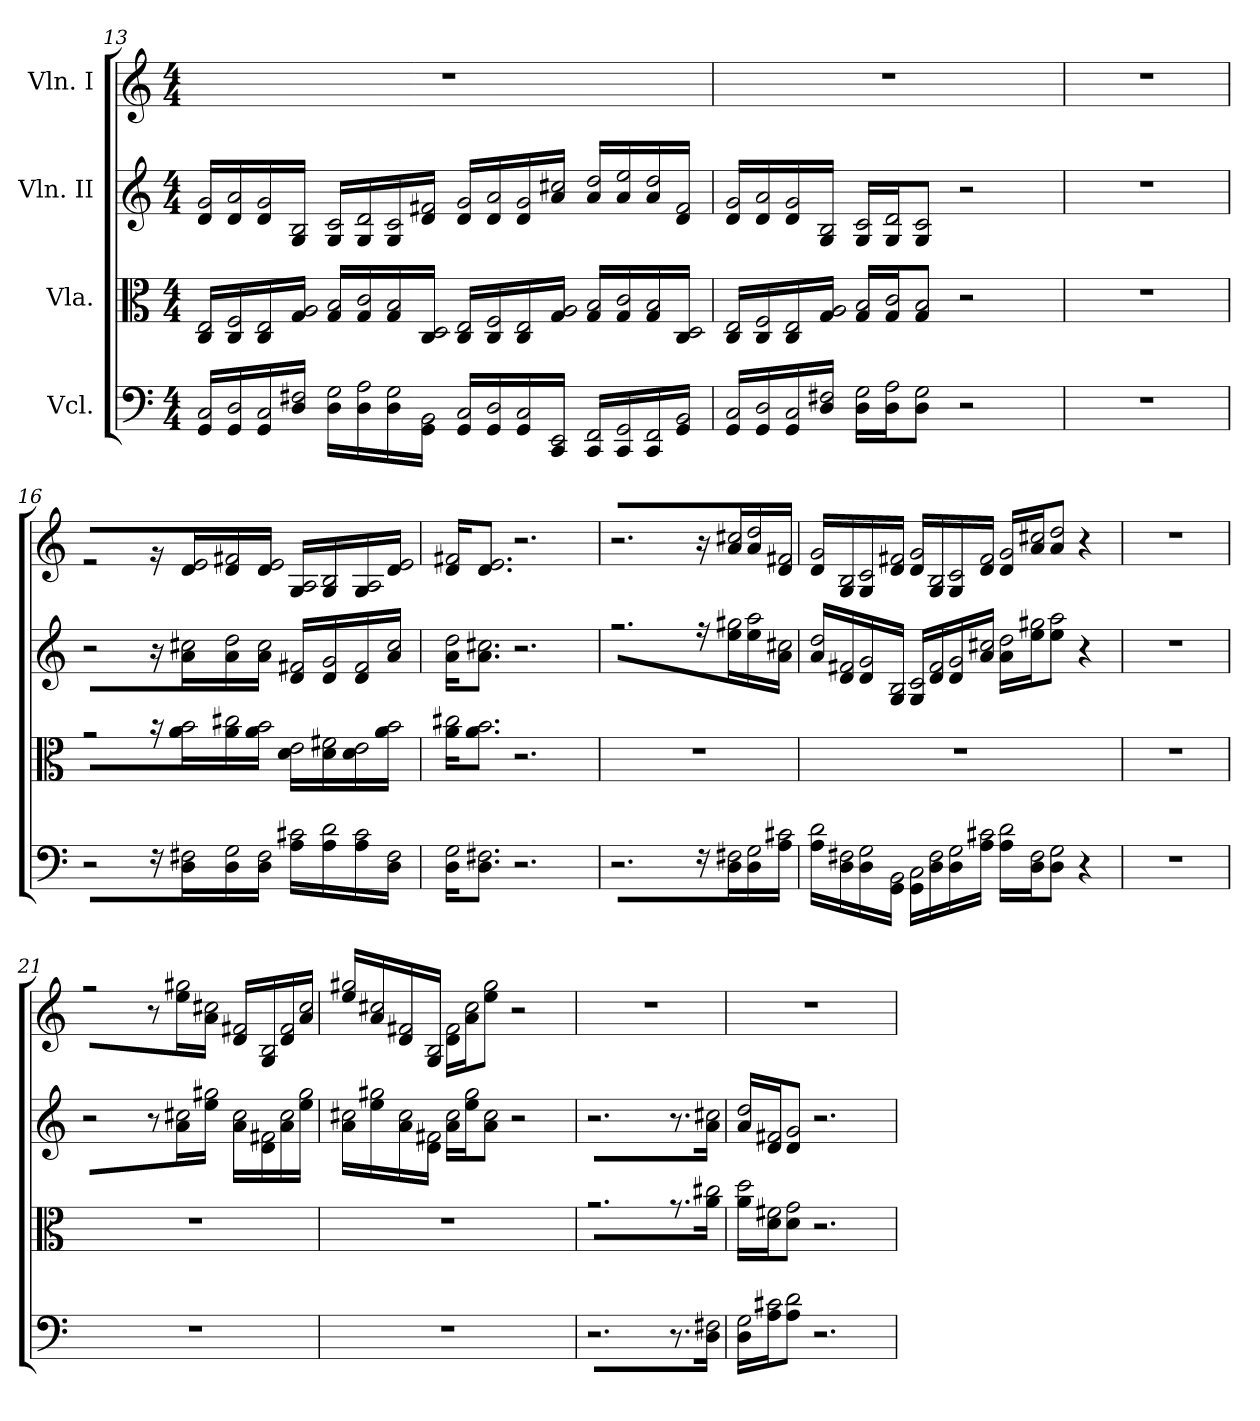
**kern	**kern	**kern	**kern
*part4	*part3	*part2	*part1
*staff4	*staff3	*staff2	*staff1
*I"Vcl.	*I"Vla.	*I"Vln. II	*I"Vln. I
*clefF4	*clefC3	*clefG2	*clefG2
*k[]	*k[]	*k[]	*k[]
*C:	*C:	*C:	*C:
*M4/4	*M4/4	*M4/4	*M4/4
=13	=13	=13	=13
!LO:N:n=2:head=open	!LO:N:n=2:head=open	!LO:N:n=2:head=open	!
16GG 16CLL	16C 16ELL	16d 16gLL	1r
!LO:N:n=2:head=open	!LO:N:n=2:head=open	!LO:N:n=2:head=open	!
16GG 16D	16C 16F	16d 16a	.
!LO:N:n=2:head=open	!LO:N:n=2:head=open	!LO:N:n=2:head=open	!
16GG 16C	16C 16E	16d 16g	.
!LO:N:n=2:head=open	!LO:N:n=2:head=open	!LO:N:n=2:head=open	!
16D 16F#XJJ	16G 16AJJ	16G 16BJJ	.
!LO:N:n=2:head=open	!LO:N:n=2:head=open	!LO:N:n=2:head=open	!
16D 16GLL	16G 16BLL	16G 16cLL	.
!LO:N:n=2:head=open	!LO:N:n=2:head=open	!LO:N:n=2:head=open	!
16D 16A	16G 16c	16G 16d	.
!LO:N:n=2:head=open	!LO:N:n=2:head=open	!LO:N:n=2:head=open	!
16D 16G	16G 16B	16G 16c	.
!LO:N:n=2:head=open	!LO:N:n=2:head=open	!LO:N:n=2:head=open	!
16GG 16BBJJ	16C 16DJJ	16d 16f#XJJ	.
!LO:N:n=2:head=open	!LO:N:n=2:head=open	!LO:N:n=2:head=open	!
16GG 16CLL	16C 16ELL	16d 16gLL	.
!LO:N:n=2:head=open	!LO:N:n=2:head=open	!LO:N:n=2:head=open	!
16GG 16D	16C 16F	16d 16a	.
!LO:N:n=2:head=open	!LO:N:n=2:head=open	!LO:N:n=2:head=open	!
16GG 16C	16C 16E	16d 16g	.
!LO:N:n=2:head=open	!LO:N:n=2:head=open	!LO:N:n=2:head=open	!
16CC 16EEJJ	16G 16AJJ	16a 16cc#XJJ	.
!LO:N:n=2:head=open	!LO:N:n=2:head=open	!LO:N:n=2:head=open	!
16CC 16FFLL	16G 16BLL	16a 16ddLL	.
!LO:N:n=2:head=open	!LO:N:n=2:head=open	!LO:N:n=2:head=open	!
16CC 16GG	16G 16c	16a 16ee	.
!LO:N:n=2:head=open	!LO:N:n=2:head=open	!LO:N:n=2:head=open	!
16CC 16FF	16G 16B	16a 16dd	.
!LO:N:n=2:head=open	!LO:N:n=2:head=open	!LO:N:n=2:head=open	!
16GG 16BBJJ	16C 16DJJ	16d 16f#JJ	.
=14	=14	=14	=14
!LO:N:n=2:head=open	!LO:N:n=2:head=open	!LO:N:n=2:head=open	!
16GG 16CLL	16C 16ELL	16d 16gLL	1r
!LO:N:n=2:head=open	!LO:N:n=2:head=open	!LO:N:n=2:head=open	!
16GG 16D	16C 16F	16d 16a	.
!LO:N:n=2:head=open	!LO:N:n=2:head=open	!LO:N:n=2:head=open	!
16GG 16C	16C 16E	16d 16g	.
!LO:N:n=2:head=open	!LO:N:n=2:head=open	!LO:N:n=2:head=open	!
16D 16F#XJJ	16G 16AJJ	16G 16BJJ	.
!LO:N:n=2:head=open	!LO:N:n=2:head=open	!LO:N:n=2:head=open	!
16D 16GLL	16G 16BLL	16G 16cLL	.
!LO:N:n=2:head=open	!LO:N:n=2:head=open	!LO:N:n=2:head=open	!
16D 16AJ	16G 16cJ	16G 16dJ	.
!LO:N:n=2:head=open	!LO:N:n=2:head=open	!LO:N:n=2:head=open	!
8D 8GJ	8G 8BJ	8G 8cJ	.
2r	2r	2r	.
=15	=15	=15	=15
1r	1r	1r	1r
=16	=16	=16	=16
2r	2r	2r	2r
16r	16r	16r	16r
!LO:N:n=2:head=open	!LO:N:n=2:head=open	!LO:N:n=2:head=open	!LO:N:n=2:head=open
16D 16F#X	16a 16b	16a 16cc#X	16d 16e
!LO:N:n=2:head=open	!LO:N:n=2:head=open	!LO:N:n=2:head=open	!LO:N:n=2:head=open
16D 16G	16a 16cc#X	16a 16dd	16d 16f#X
!LO:N:n=2:head=open	!LO:N:n=2:head=open	!LO:N:n=2:head=open	!LO:N:n=2:head=open
16D 16F#JJ	16a 16bJJ	16a 16cc#JJ	16d 16eJJ
!LO:N:n=2:head=open	!LO:N:n=2:head=open	!LO:N:n=2:head=open	!LO:N:n=2:head=open
16A 16c#XLL	16d 16eLL	16d 16f#XLL	16G 16ALL
!LO:N:n=2:head=open	!LO:N:n=2:head=open	!LO:N:n=2:head=open	!LO:N:n=2:head=open
16A 16d	16d 16f#X	16d 16g	16G 16B
!LO:N:n=2:head=open	!LO:N:n=2:head=open	!LO:N:n=2:head=open	!LO:N:n=2:head=open
16A 16c#	16d 16e	16d 16f#	16G 16A
!LO:N:n=2:head=open	!LO:N:n=2:head=open	!LO:N:n=2:head=open	!LO:N:n=2:head=open
16D 16F#JJ	16a 16bJJ	16a 16cc#JJ	16d 16eJJ
=17	=17	=17	=17
!LO:N:n=2:head=open	!LO:N:n=2:head=open	!LO:N:n=2:head=open	!LO:N:n=2:head=open
16D 16GKL	16a 16cc#XKL	16a 16ddKL	16d 16f#XKL
!LO:N:n=2:head=open	!LO:N:n=2:head=open	!LO:N:n=2:head=open	!LO:N:n=2:head=open
8.D 8.F#XJ	8.a 8.bJ	8.a 8.cc#XJ	8.d 8.eJ
2.r	2.r	2.r	2.r
=18	=18	=18	=18
2.r	1r	2.r	2.r
16r	.	16r	16r
!LO:N:n=2:head=open	!	!LO:N:n=2:head=open	!LO:N:n=2:head=open
16D 16F#X	.	16ee 16gg#X	16a 16cc#X
!LO:N:n=2:head=open	!	!LO:N:n=2:head=open	!LO:N:n=2:head=open
16D 16G	.	16ee 16aa	16a 16dd
!LO:N:n=2:head=open	!	!LO:N:n=2:head=open	!LO:N:n=2:head=open
16A 16c#XJJ	.	16a 16cc#XJJ	16d 16f#XJJ
=19	=19	=19	=19
!LO:N:n=2:head=open	!	!LO:N:n=2:head=open	!LO:N:n=2:head=open
16A 16dLL	1r	16a 16ddLL	16d 16gLL
!LO:N:n=2:head=open	!	!LO:N:n=2:head=open	!LO:N:n=2:head=open
16D 16F#X	.	16d 16f#X	16G 16B
!LO:N:n=2:head=open	!	!LO:N:n=2:head=open	!LO:N:n=2:head=open
16D 16G	.	16d 16g	16G 16c
!LO:N:n=2:head=open	!	!LO:N:n=2:head=open	!LO:N:n=2:head=open
16GG 16BBJJ	.	16G 16BJJ	16d 16f#XJJ
!LO:N:n=2:head=open	!	!LO:N:n=2:head=open	!LO:N:n=2:head=open
16GG 16CLL	.	16G 16cLL	16d 16gLL
!LO:N:n=2:head=open	!	!LO:N:n=2:head=open	!LO:N:n=2:head=open
16D 16F#	.	16d 16f#	16G 16B
!LO:N:n=2:head=open	!	!LO:N:n=2:head=open	!LO:N:n=2:head=open
16D 16G	.	16d 16g	16G 16c
!LO:N:n=2:head=open	!	!LO:N:n=2:head=open	!LO:N:n=2:head=open
16A 16c#XJJ	.	16a 16cc#XJJ	16d 16f#JJ
!LO:N:n=2:head=open	!	!LO:N:n=2:head=open	!LO:N:n=2:head=open
16A 16dLL	.	16a 16ddLL	16d 16gLL
!LO:N:n=2:head=open	!	!LO:N:n=2:head=open	!LO:N:n=2:head=open
16D 16F#J	.	16ee 16gg#XJ	16a 16cc#XJ
!LO:N:n=2:head=open	!	!LO:N:n=2:head=open	!LO:N:n=2:head=open
8D 8GJ	.	8ee 8aaJ	8a 8ddJ
4r	.	4r	4r
=20	=20	=20	=20
1r	1r	1r	1r
=21	=21	=21	=21
1r	1r	2r	2r
.	.	8r	8r
!	!	!LO:N:n=2:head=open	!LO:N:n=2:head=open
.	.	16a 16cc#X	16ee 16gg#X
!	!	!LO:N:n=2:head=open	!LO:N:n=2:head=open
.	.	16ee 16gg#XJJ	16a 16cc#XJJ
!	!	!LO:N:n=2:head=open	!LO:N:n=2:head=open
.	.	16a 16cc#LL	16d 16f#XLL
!	!	!LO:N:n=2:head=open	!LO:N:n=2:head=open
.	.	16d 16f#X	16G 16B
!	!	!LO:N:n=2:head=open	!LO:N:n=2:head=open
.	.	16a 16cc#	16d 16f#
!	!	!LO:N:n=2:head=open	!LO:N:n=2:head=open
.	.	16ee 16gg#JJ	16a 16cc#JJ
=22	=22	=22	=22
!	!	!LO:N:n=2:head=open	!LO:N:n=2:head=open
1r	1r	16a 16cc#XLL	16ee 16gg#XLL
!	!	!LO:N:n=2:head=open	!LO:N:n=2:head=open
.	.	16ee 16gg#X	16a 16cc#X
!	!	!LO:N:n=2:head=open	!LO:N:n=2:head=open
.	.	16a 16cc#	16d 16f#X
!	!	!LO:N:n=2:head=open	!LO:N:n=2:head=open
.	.	16d 16f#XJJ	16G 16BJJ
!	!	!LO:N:n=2:head=open	!LO:N:n=2:head=open
.	.	16a 16cc#LL	16d 16f#LL
!	!	!LO:N:n=2:head=open	!LO:N:n=2:head=open
.	.	16ee 16gg#J	16a 16cc#J
!	!	!LO:N:n=2:head=open	!LO:N:n=2:head=open
.	.	8a 8cc#J	8ee 8gg#J
.	.	2r	2r
=23	=23	=23	=23
2.r	2.r	2.r	1r
8.r	8.r	8.r	.
!LO:N:n=2:head=open	!LO:N:n=2:head=open	!LO:N:n=2:head=open	!
16D 16F#XJJ	16a 16cc#XJJ	16a 16cc#XJJ	.
=24	=24	=24	=24
!LO:N:n=2:head=open	!LO:N:n=2:head=open	!LO:N:n=2:head=open	!
16D 16GLL	16a 16ddLL	16a 16ddLL	1r
!LO:N:n=2:head=open	!LO:N:n=2:head=open	!LO:N:n=2:head=open	!
16A 16c#XJ	16d 16f#XJ	16d 16f#XJ	.
!LO:N:n=2:head=open	!LO:N:n=2:head=open	!LO:N:n=2:head=open	!
8A 8dJ	8d 8gJ	8d 8gJ	.
2.r	2.r	2.r	.
=	=	=	=
*-	*-	*-	*-
